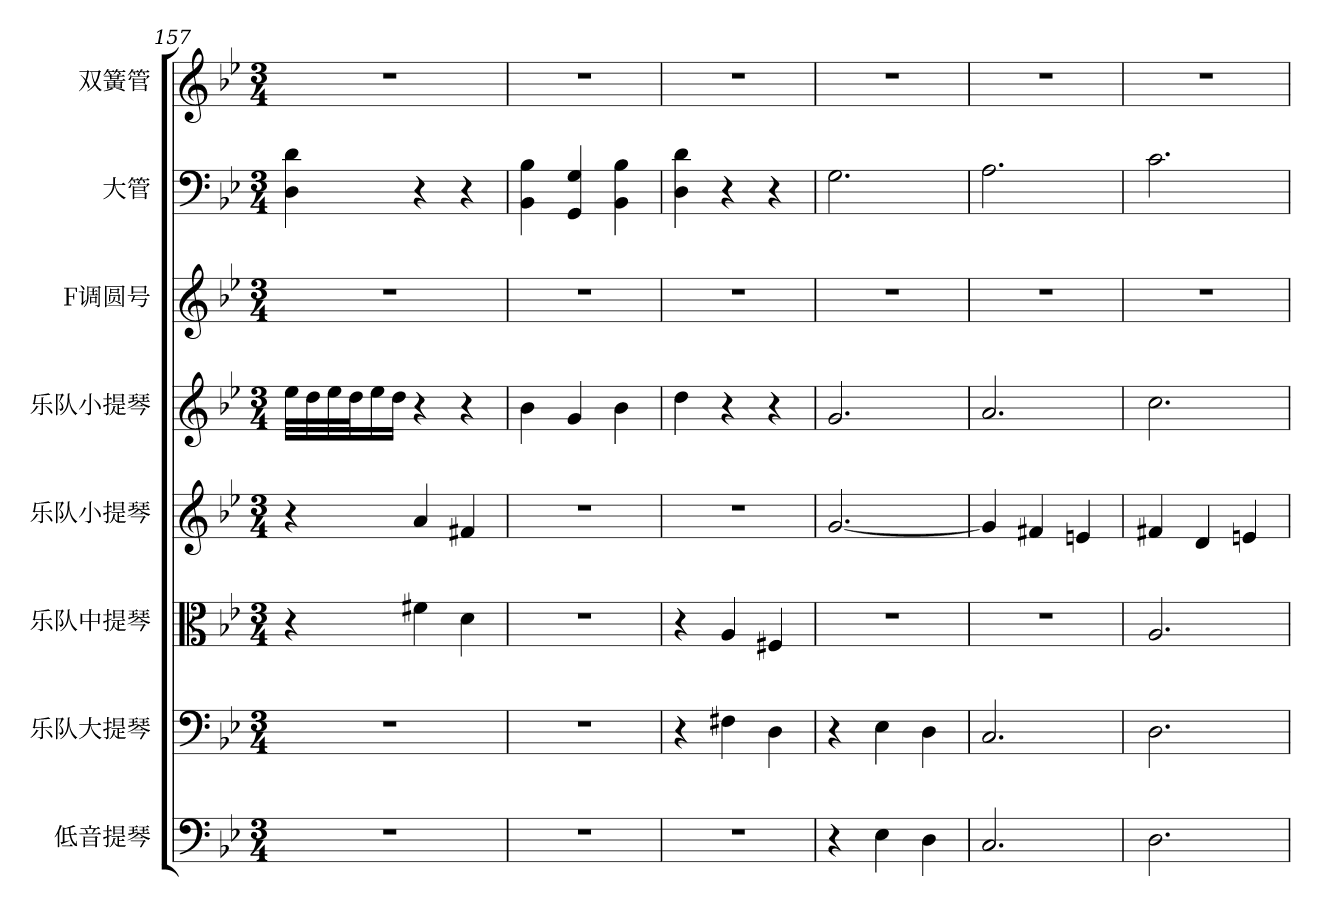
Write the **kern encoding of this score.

**kern	**kern	**kern	**kern	**kern	**kern	**kern	**kern
*part8	*part7	*part6	*part5	*part4	*part3	*part2	*part1
*staff8	*staff7	*staff6	*staff5	*staff4	*staff3	*staff2	*staff1
*I"低音提琴	*I"乐队大提琴	*I"乐队中提琴	*I"乐队小提琴	*I"乐队小提琴	*I"F调圆号	*I"大管	*I"双簧管
!!LO:PB:g=z
*clefF4	*clefF4	*clefC3	*clefG2	*clefG2	*clefG2	*clefF4	*clefG2
*ITrd7c12	*	*	*	*	*ITrd4c7	*	*
*k[b-e-]	*k[b-e-]	*k[b-e-]	*k[b-e-]	*k[b-e-]	*k[b-e-a-]	*k[b-e-]	*k[b-e-]
*M3/4	*M3/4	*M3/4	*M3/4	*M3/4	*M3/4	*M3/4	*M3/4
=157	=157	=157	=157	=157	=157	=157	=157
2.r	2.r	4r	4r	32ee-\LLL	2.r	4D\ 4d\	2.r
.	.	.	.	32dd\	.	.	.
.	.	.	.	32ee-\	.	.	.
.	.	.	.	32dd\J	.	.	.
.	.	.	.	16ee-\	.	.	.
.	.	.	.	16dd\JJ	.	.	.
.	.	4f#X\	4a/	4r	.	4r	.
.	.	4d\	4f#X/	4r	.	4r	.
=158	=158	=158	=158	=158	=158	=158	=158
2.r	2.r	2.r	2.r	4b-\	2.r	4BB-\ 4B-\	2.r
.	.	.	.	4g/	.	4GG/ 4G/	.
.	.	.	.	4b-\	.	4BB-\ 4B-\	.
=159	=159	=159	=159	=159	=159	=159	=159
2.r	4r	4r	2.r	4dd\	2.r	4D\ 4d\	2.r
.	4F#X\	4A/	.	4r	.	4r	.
.	4D\	4F#X/	.	4r	.	4r	.
=160	=160	=160	=160	=160	=160	=160	=160
4r	4r	2.r	[2.g/	2.g/	2.r	2.G\	2.r
4EE-\	4E-\	.	.	.	.	.	.
4DD\	4D\	.	.	.	.	.	.
=161	=161	=161	=161	=161	=161	=161	=161
2.CC/	2.C/	2.r	4g/]	2.a/	2.r	2.A\	2.r
.	.	.	4f#X/	.	.	.	.
.	.	.	4en/	.	.	.	.
=162	=162	=162	=162	=162	=162	=162	=162
2.DD\	2.D\	2.A/	4f#X/	2.cc\	2.r	2.c\	2.r
.	.	.	4d/	.	.	.	.
.	.	.	4en/	.	.	.	.
=	=	=	=	=	=	=	=
*-	*-	*-	*-	*-	*-	*-	*-
